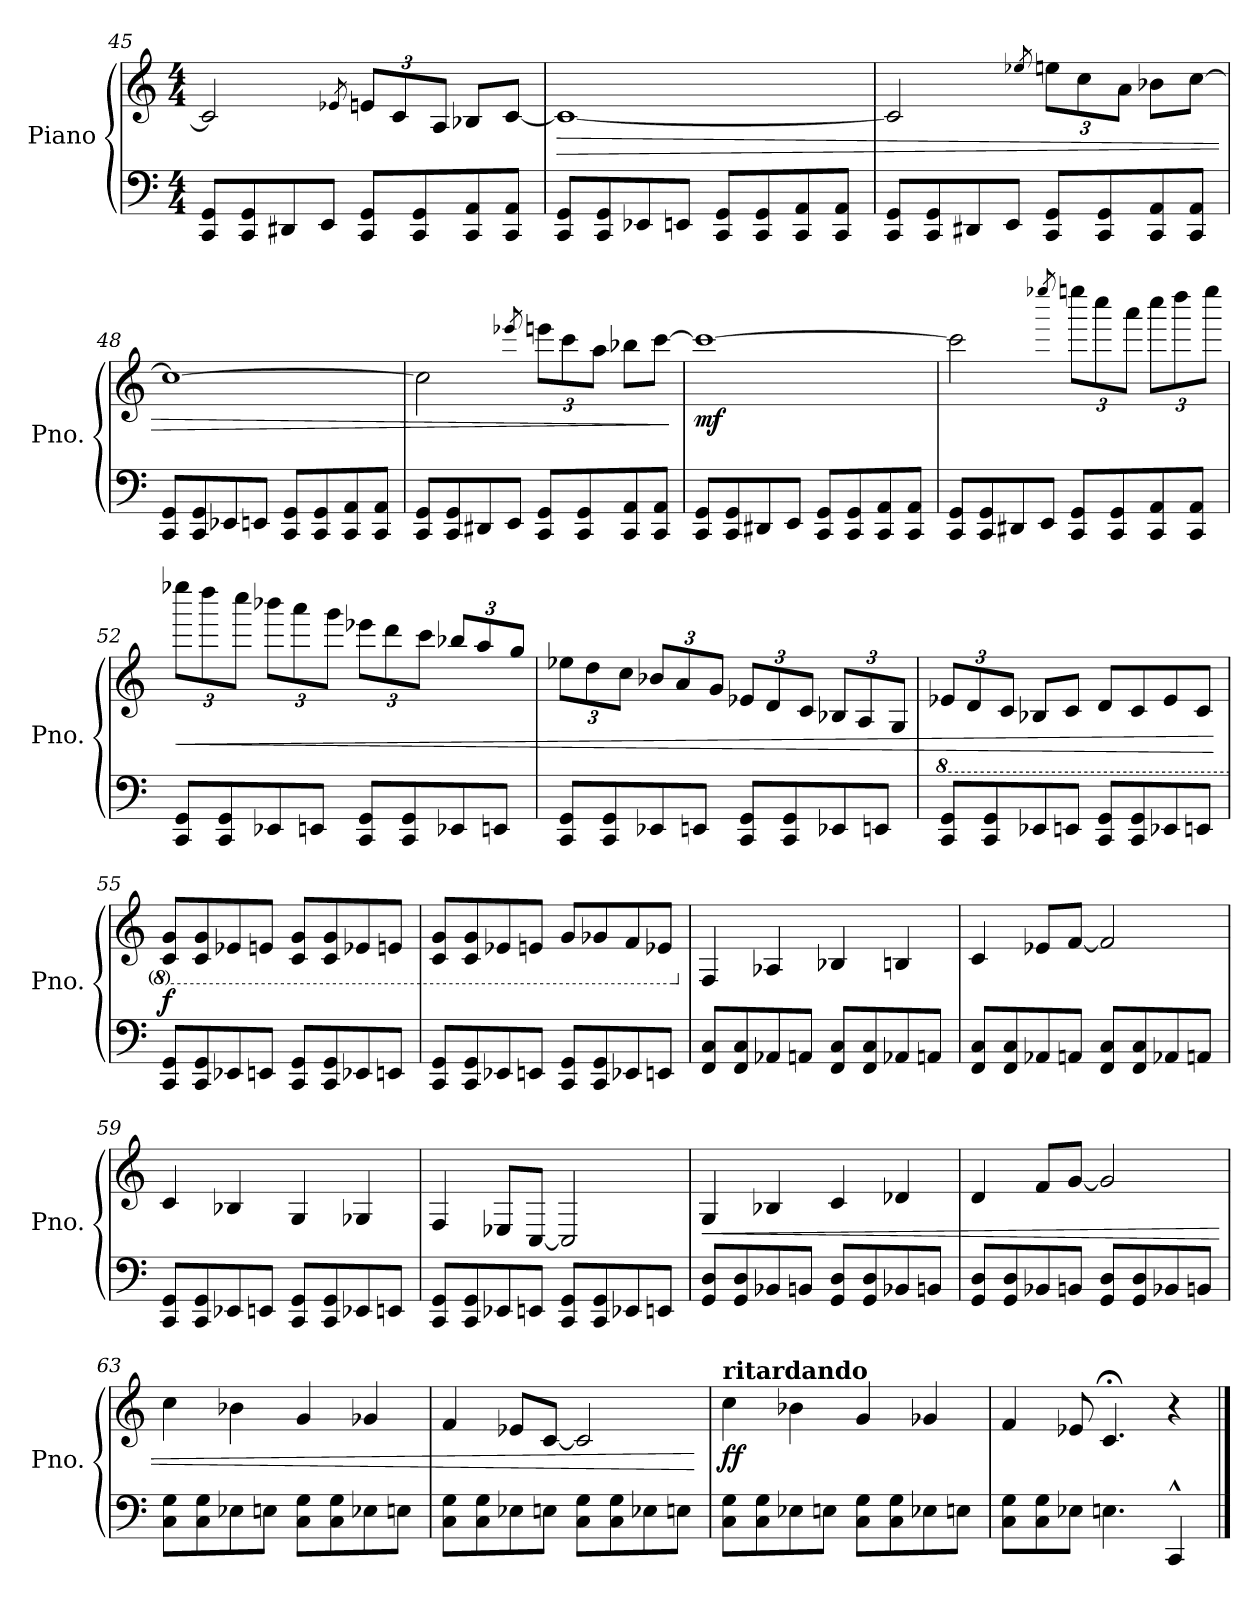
**kern	**kern	**dynam
*part1	*part1	*part1
*staff2	*staff1	*staff1/2
*I"Piano	*	*
*I'Pno.	*	*
*clefF4	*clefG2	*
*k[]	*k[]	*
*M4/4	*M4/4	*
=45	=45	=45
8CC/ 8GG/L	2c/]	.
8CC/ 8GG/	.	.
8DD#X/	.	.
8EE/J	.	.
.	8qe-X/	.
*	*Xbrackettup	*
8CC/ 8GG/L	12en/L	.
.	12c/	.
8CC/ 8GG/	.	.
.	12A/J	.
8CC/ 8AA/	8B-X/L	.
8CC/ 8AA/J	[8c/J	.
!!LO:LB:g=z
=46	=46	=46
!	!	!LO:HP:b
8CC/ 8GG/L	1c_	>
8CC/ 8GG/	.	.
8EE-X/	.	.
8EEn/J	.	.
8CC/ 8GG/L	.	.
8CC/ 8GG/	.	.
8CC/ 8AA/	.	.
8CC/ 8AA/J	.	.
=47	=47	=47
8CC/ 8GG/L	2c/]	.
8CC/ 8GG/	.	.
8DD#X/	.	.
8EE/J	.	.
.	8qee-X/	.
8CC/ 8GG/L	12een\L	.
.	12cc\	.
8CC/ 8GG/	.	.
.	12a\J	.
8CC/ 8AA/	8b-X\L	.
8CC/ 8AA/J	[8cc\J	.
=48	=48	=48
8CC/ 8GG/L	1cc_	.
8CC/ 8GG/	.	.
8EE-X/	.	.
8EEn/J	.	.
8CC/ 8GG/L	.	.
8CC/ 8GG/	.	.
8CC/ 8AA/	.	.
8CC/ 8AA/J	.	.
=49	=49	=49
8CC/ 8GG/L	2cc\]	.
8CC/ 8GG/	.	.
8DD#X/	.	.
8EE/J	.	.
.	8qeee-X/	.
8CC/ 8GG/L	12eeen\L	.
.	12ccc\	.
8CC/ 8GG/	.	.
.	12aa\J	.
8CC/ 8AA/	8bb-X\L	.
8CC/ 8AA/J	[8ccc\J	.
.	.	]
!!LO:LB:g=z
=50	=50	=50
!	!	!LO:DY:b
8CC/ 8GG/L	1ccc_	mf
8CC/ 8GG/	.	.
8DD#X/	.	.
8EE/J	.	.
8CC/ 8GG/L	.	.
8CC/ 8GG/	.	.
8CC/ 8AA/	.	.
8CC/ 8AA/J	.	.
=51	=51	=51
8CC/ 8GG/L	2ccc\]	.
8CC/ 8GG/	.	.
8DD#X/	.	.
8EE/J	.	.
.	8qeeee-X/	.
8CC/ 8GG/L	12eeeen\L	.
.	12cccc\	.
8CC/ 8GG/	.	.
.	12aaa\J	.
8CC/ 8AA/	12cccc\L	.
.	12dddd\	.
8CC/ 8AA/J	.	.
.	12eeee\J	.
=52	=52	=52
!	!	!LO:HP:b
8CC/ 8GG/L	12eeee-X\L	<
.	12dddd\	.
8CC/ 8GG/	.	.
.	12cccc\J	.
8EE-X/	12bbb-X\L	.
.	12aaa\	.
8EEn/J	.	.
.	12ggg\J	.
8CC/ 8GG/L	12eee-X\L	.
.	12ddd\	.
8CC/ 8GG/	.	.
.	12ccc\J	.
8EE-X/	12bb-X/L	.
.	12aa/	.
8EEn/J	.	.
.	12gg/J	.
=53	=53	=53
8CC/ 8GG/L	12ee-X\L	.
.	12dd\	.
8CC/ 8GG/	.	.
.	12cc\J	.
8EE-X/	12b-X/L	.
.	12a/	.
8EEn/J	.	.
.	12g/J	.
8CC/ 8GG/L	12e-X/L	.
.	12d/	.
8CC/ 8GG/	.	.
.	12c/J	.
8EE-X/	12B-X/L	.
.	12A/	.
8EEn/J	.	.
.	12G/J	.
!!LO:LB:g=z
=54	=54	=54
*	*8ba	*
8CC/ 8GG/L	12E-X/L	.
.	12D/	.
8CC/ 8GG/	.	.
.	12C/J	.
8EE-X/	8BB-X/L	.
8EEn/J	8C/J	.
8CC/ 8GG/L	8D/L	.
8CC/ 8GG/	8C/	.
8EE-X/	8E-/	.
8EEn/J	8C/J	.
.	.	[
=55	=55	=55
!	!	!LO:DY:a=2
8CC/ 8GG/L	8C/ 8G/L	f
8CC/ 8GG/	8C/ 8G/	.
8EE-X/	8E-X/	.
8EEn/J	8En/J	.
8CC/ 8GG/L	8C/ 8G/L	.
8CC/ 8GG/	8C/ 8G/	.
8EE-X/	8E-X/	.
8EEn/J	8En/J	.
=56	=56	=56
8CC/ 8GG/L	8C/ 8G/L	.
8CC/ 8GG/	8C/ 8G/	.
8EE-X/	8E-X/	.
8EEn/J	8En/J	.
8CC/ 8GG/L	8G/L	.
8CC/ 8GG/	8G-X/	.
8EE-X/	8F/	.
8EEn/J	8E-X/J	.
=57	=57	=57
*	*X8ba	*
8FF/ 8C/L	4F/	.
8FF/ 8C/	.	.
8AA-X/	4A-X/	.
8AAn/J	.	.
8FF/ 8C/L	4B-X/	.
8FF/ 8C/	.	.
8AA-X/	4Bn/	.
8AAn/J	.	.
!!LO:LB:g=z
=58	=58	=58
8FF/ 8C/L	4c/	.
8FF/ 8C/	.	.
8AA-X/	8e-X/L	.
8AAn/J	[8f/J	.
8FF/ 8C/L	2f/]	.
8FF/ 8C/	.	.
8AA-X/	.	.
8AAn/J	.	.
=59	=59	=59
8CC/ 8GG/L	4c/	.
8CC/ 8GG/	.	.
8EE-X/	4B-X/	.
8EEn/J	.	.
8CC/ 8GG/L	4G/	.
8CC/ 8GG/	.	.
8EE-X/	4G-X/	.
8EEn/J	.	.
=60	=60	=60
8CC/ 8GG/L	4F/	.
8CC/ 8GG/	.	.
8EE-X/	8E-X/L	.
8EEn/J	[8C/J	.
8CC/ 8GG/L	2C/]	.
8CC/ 8GG/	.	.
8EE-X/	.	.
8EEn/J	.	.
=61	=61	=61
!	!	!LO:HP:b
8GG/ 8D/L	4G/	<
8GG/ 8D/	.	.
8BB-X/	4B-X/	.
8BBn/J	.	.
8GG/ 8D/L	4c/	.
8GG/ 8D/	.	.
8BB-X/	4d-X/	.
8BBn/J	.	.
=62	=62	=62
8GG/ 8D/L	4d/	.
8GG/ 8D/	.	.
8BB-X/	8f/L	.
8BBn/J	[8g/J	.
8GG/ 8D/L	2g/]	.
8GG/ 8D/	.	.
8BB-X/	.	.
8BBn/J	.	.
!!LO:LB:g=z
=63	=63	=63
8C\ 8G\L	4cc\	.
8C\ 8G\	.	.
8E-X\	4b-X\	.
8En\J	.	.
8C\ 8G\L	4g/	.
8C\ 8G\	.	.
8E-X\	4g-X/	.
8En\J	.	.
=64	=64	=64
8C\ 8G\L	4f/	.
8C\ 8G\	.	.
8E-X\	8e-X/L	.
8En\J	[8c/J	.
8C\ 8G\L	2c/]	.
8C\ 8G\	.	.
8E-X\	.	.
8En\J	.	.
.	.	[
=65	=65	=65
!	!LO:TX:a:B:t=ritardando	!
!	!	!LO:DY:b
8C\ 8G\L	4cc\	ff
8C\ 8G\	.	.
8E-X\	4b-X\	.
8En\J	.	.
8C\ 8G\L	4g/	.
8C\ 8G\	.	.
8E-X\	4g-X/	.
8En\J	.	.
=66	=66	=66
8C\ 8G\L	4f/	.
8C\ 8G\	.	.
8E-X\J	8e-X/	.
4.En\	4.c;</	.
4CC^^/	4r	.
==	==	==
*-	*-	*-
